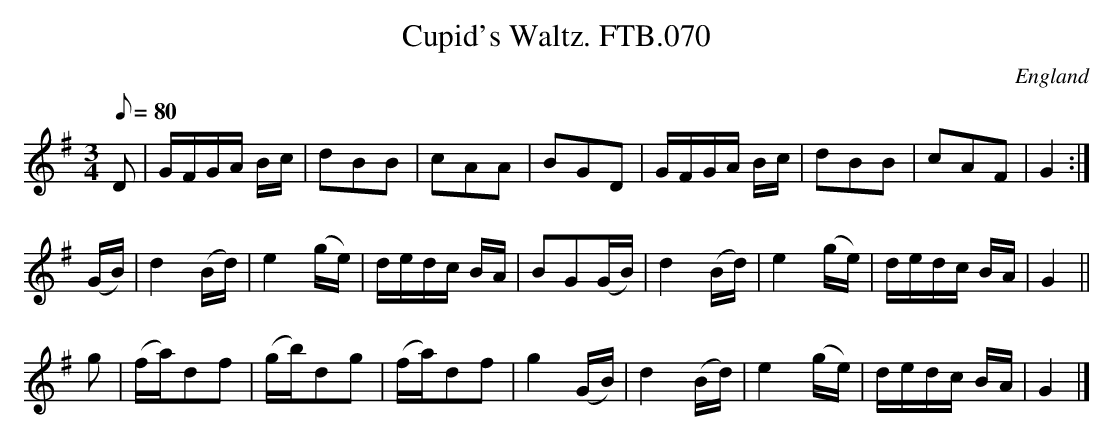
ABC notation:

X:1
T:Cupid's Waltz. FTB.070
M:3/4
Q:80
O:England
K:G
D|G/F/G/A/ B/c/|dBB|cAA|BGD|G/F/G/A/ B/c/|dBB|cAF|G2:|
(G/B/)|d2(B/d/)|e2(g/e/)|d/e/d/c/ B/A/|BG(G/B/)|d2(B/d/)|e2(g/e/)|\
d/e/d/c/ B/A/|G2||
g|(f/a/)df|(g/b/)dg|(f/a/)df|g2(G/B/)|d2(B/d/)|e2(g/e/)|d/e/d/c/ B/A/|G2|]
